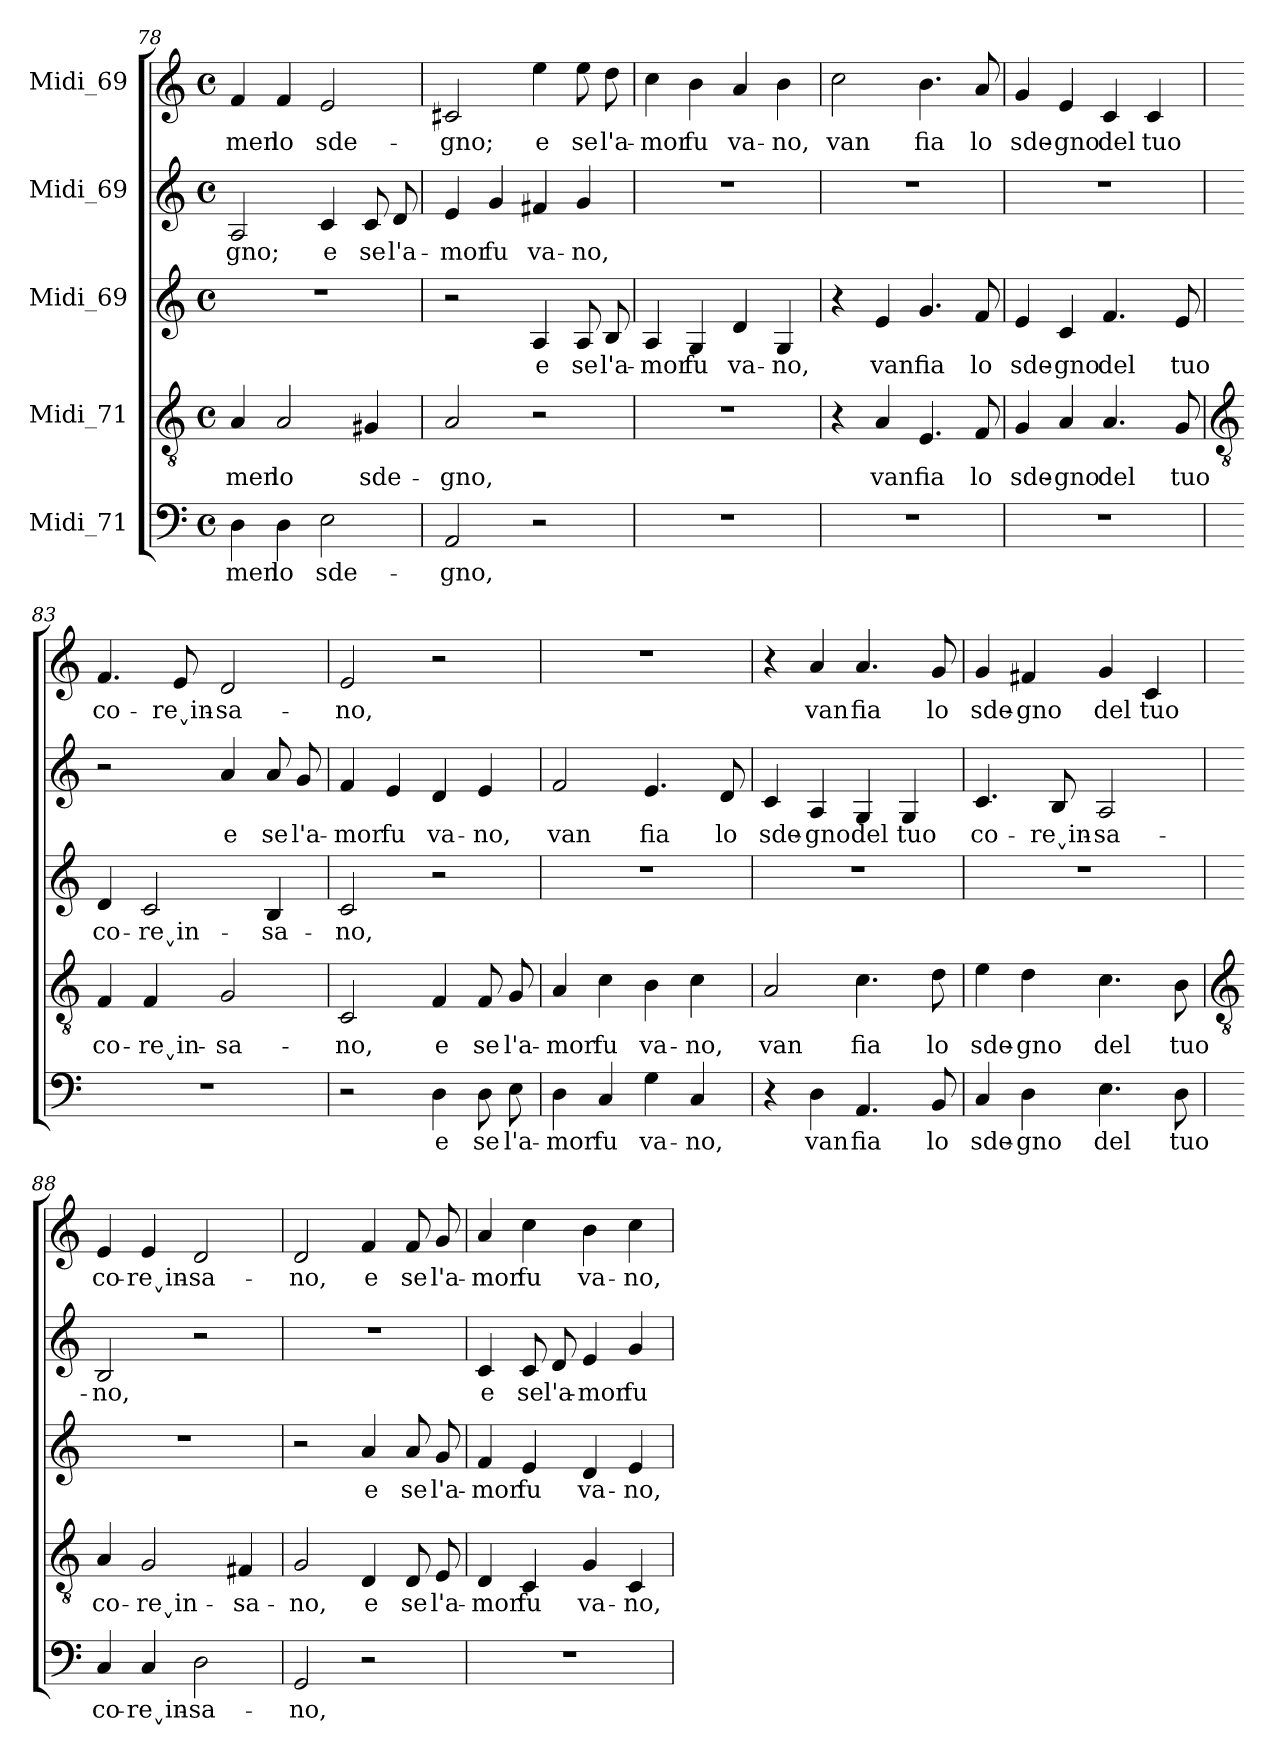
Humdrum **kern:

**kern	**text	**kern	**text	**kern	**text	**kern	**text	**kern	**text
*part5	*part5	*part4	*part4	*part3	*part3	*part2	*part2	*part1	*part1
*staff5	*staff5	*staff4	*staff4	*staff3	*staff3	*staff2	*staff2	*staff1	*staff1
*I"Midi_71	*	*I"Midi_71	*	*I"Midi_69	*	*I"Midi_69	*	*I"Midi_69	*
!!LO:LB:g=z
*clefF4	*	*clefGv2	*	*clefG2	*	*clefG2	*	*clefG2	*
*k[]	*	*k[]	*	*k[]	*	*k[]	*	*k[]	*
*C:	*	*C:	*	*C:	*	*C:	*	*C:	*
*M4/4	*	*M4/4	*	*M4/4	*	*M4/4	*	*M4/4	*
*met(c)	*	*met(c)	*	*met(c)	*	*met(c)	*	*met(c)	*
=78	=78	=78	=78	=78	=78	=78	=78	=78	=78
!	!LO:LY:b	!	!LO:LY:b	!	!	!	!LO:LY:b	!	!LO:LY:b
4D	men	4A	men	1r	.	2A	-gno;	4f	men
!	!LO:LY:b	!	!LO:LY:b	!	!	!	!	!	!LO:LY:b
4D	lo	2A	lo	.	.	.	.	4f	lo
!	!LO:LY:b	!	!	!	!	!	!LO:LY:b	!	!LO:LY:b
2E	sde-	.	.	.	.	4c	e	2e	sde-
!	!	!	!LO:LY:b	!	!	!	!LO:LY:b	!	!
.	.	4G#X	sde-	.	.	8c	se	.	.
!	!	!	!	!	!	!	!LO:LY:b	!	!
.	.	.	.	.	.	8d	l'a-	.	.
=79	=79	=79	=79	=79	=79	=79	=79	=79	=79
!	!LO:LY:b	!	!LO:LY:b	!	!	!	!LO:LY:b	!	!LO:LY:b
2AA	-gno,	2A	-gno,	2r	.	4e	-mor	2c#X	-gno;
!	!	!	!	!	!	!	!LO:LY:b	!	!
.	.	.	.	.	.	4g	fu	.	.
!	!	!	!	!	!LO:LY:b	!	!LO:LY:b	!	!LO:LY:b
2r	.	2r	.	4A	e	4f#X	va-	4ee	e
!	!	!	!	!	!LO:LY:b	!	!LO:LY:b	!	!LO:LY:b
.	.	.	.	8A	se	4g	-no,	8ee	se
!	!	!	!	!	!LO:LY:b	!	!	!	!LO:LY:b
.	.	.	.	8B	l'a-	.	.	8dd	l'a-
=80	=80	=80	=80	=80	=80	=80	=80	=80	=80
!	!	!	!	!	!LO:LY:b	!	!	!	!LO:LY:b
1r	.	1r	.	4A	-mor	1r	.	4cc	-mor
!	!	!	!	!	!LO:LY:b	!	!	!	!LO:LY:b
.	.	.	.	4G	fu	.	.	4b	fu
!	!	!	!	!	!LO:LY:b	!	!	!	!LO:LY:b
.	.	.	.	4d	va-	.	.	4a	va-
!	!	!	!	!	!LO:LY:b	!	!	!	!LO:LY:b
.	.	.	.	4G	-no,	.	.	4b	-no,
=81	=81	=81	=81	=81	=81	=81	=81	=81	=81
!	!	!	!	!	!	!	!	!	!LO:LY:b
1r	.	4r	.	4r	.	1r	.	2cc	van
!	!	!	!LO:LY:b	!	!LO:LY:b	!	!	!	!
.	.	4A	van	4e	van	.	.	.	.
!	!	!	!LO:LY:b	!	!LO:LY:b	!	!	!	!LO:LY:b
.	.	4.E	fia	4.g	fia	.	.	4.b	fia
!	!	!	!LO:LY:b	!	!LO:LY:b	!	!	!	!LO:LY:b
.	.	8F	lo	8f	lo	.	.	8a	lo
!!LO:LB:g=z
=82	=82	=82	=82	=82	=82	=82	=82	=82	=82
!	!	!	!LO:LY:b	!	!LO:LY:b	!	!	!	!LO:LY:b
1r	.	4G	sde-	4e	sde-	1r	.	4g	sde-
!	!	!	!LO:LY:b	!	!LO:LY:b	!	!	!	!LO:LY:b
.	.	4A	-gno	4c	-gno	.	.	4e	-gno
!	!	!	!LO:LY:b	!	!LO:LY:b	!	!	!	!LO:LY:b
.	.	4.A	del	4.f	del	.	.	4c	del
!	!	!	!	!	!	!	!	!	!LO:LY:b
.	.	.	.	.	.	.	.	4c	tuo
!	!	!	!LO:LY:b	!	!LO:LY:b	!	!	!	!
.	.	8G	tuo	8e	tuo	.	.	.	.
!!LO:LB:g=z
=83	=83	=83	=83	=83	=83	=83	=83	=83	=83
*	*	*clefGv2	*	*	*	*	*	*	*
!	!	!	!LO:LY:b	!	!LO:LY:b	!	!	!	!LO:LY:b
1r	.	4F	co-	4d	co-	2r	.	4.f	co-
!	!	!	!LO:LY:b	!	!LO:LY:b	!	!	!	!
.	.	4F	-reˬin-	2c	-reˬin-	.	.	.	.
!	!	!	!	!	!	!	!	!	!LO:LY:b
.	.	.	.	.	.	.	.	8e	-reˬin-
!	!	!	!LO:LY:b	!	!	!	!LO:LY:b	!	!LO:LY:b
.	.	2G	-sa-	.	.	4a	e	2d	-sa-
!	!	!	!	!	!LO:LY:b	!	!LO:LY:b	!	!
.	.	.	.	4B	-sa-	8a	se	.	.
!	!	!	!	!	!	!	!LO:LY:b	!	!
.	.	.	.	.	.	8g	l'a-	.	.
=84	=84	=84	=84	=84	=84	=84	=84	=84	=84
!	!	!	!LO:LY:b	!	!LO:LY:b	!	!LO:LY:b	!	!LO:LY:b
2r	.	2C	-no,	2c	-no,	4f	-mor	2e	-no,
!	!	!	!	!	!	!	!LO:LY:b	!	!
.	.	.	.	.	.	4e	fu	.	.
!	!LO:LY:b	!	!LO:LY:b	!	!	!	!LO:LY:b	!	!
4D	e	4F	e	2r	.	4d	va-	2r	.
!	!LO:LY:b	!	!LO:LY:b	!	!	!	!LO:LY:b	!	!
8D	se	8F	se	.	.	4e	-no,	.	.
!	!LO:LY:b	!	!LO:LY:b	!	!	!	!	!	!
8E	l'a-	8G	l'a-	.	.	.	.	.	.
=85	=85	=85	=85	=85	=85	=85	=85	=85	=85
!	!LO:LY:b	!	!LO:LY:b	!	!	!	!LO:LY:b	!	!
4D	-mor	4A	-mor	1r	.	2f	van	1r	.
!	!LO:LY:b	!	!LO:LY:b	!	!	!	!	!	!
4C	fu	4c	fu	.	.	.	.	.	.
!	!LO:LY:b	!	!LO:LY:b	!	!	!	!LO:LY:b	!	!
4G	va-	4B	va-	.	.	4.e	fia	.	.
!	!LO:LY:b	!	!LO:LY:b	!	!	!	!	!	!
4C	-no,	4c	-no,	.	.	.	.	.	.
!	!	!	!	!	!	!	!LO:LY:b	!	!
.	.	.	.	.	.	8d	lo	.	.
=86	=86	=86	=86	=86	=86	=86	=86	=86	=86
!	!	!	!LO:LY:b	!	!	!	!LO:LY:b	!	!
4r	.	2A	van	1r	.	4c	sde-	4r	.
!	!LO:LY:b	!	!	!	!	!	!LO:LY:b	!	!LO:LY:b
4D	van	.	.	.	.	4A	-gno	4a	van
!	!LO:LY:b	!	!LO:LY:b	!	!	!	!LO:LY:b	!	!LO:LY:b
4.AA	fia	4.c	fia	.	.	4G	del	4.a	fia
!	!	!	!	!	!	!	!LO:LY:b	!	!
.	.	.	.	.	.	4G	tuo	.	.
!	!LO:LY:b	!	!LO:LY:b	!	!	!	!	!	!LO:LY:b
8BB	lo	8d	lo	.	.	.	.	8g	lo
!!LO:LB:g=z
=87	=87	=87	=87	=87	=87	=87	=87	=87	=87
!	!LO:LY:b	!	!LO:LY:b	!	!	!	!LO:LY:b	!	!LO:LY:b
4C	sde-	4e	sde-	1r	.	4.c	co-	4g	sde-
!	!LO:LY:b	!	!LO:LY:b	!	!	!	!	!	!LO:LY:b
4D	-gno	4d	-gno	.	.	.	.	4f#X	-gno
!	!	!	!	!	!	!	!LO:LY:b	!	!
.	.	.	.	.	.	8B	-reˬin-	.	.
!	!LO:LY:b	!	!LO:LY:b	!	!	!	!LO:LY:b	!	!LO:LY:b
4.E	del	4.c	del	.	.	2A	-sa-	4g	del
!	!	!	!	!	!	!	!	!	!LO:LY:b
.	.	.	.	.	.	.	.	4c	tuo
!	!LO:LY:b	!	!LO:LY:b	!	!	!	!	!	!
8D	tuo	8B	tuo	.	.	.	.	.	.
!!LO:LB:g=z
=88	=88	=88	=88	=88	=88	=88	=88	=88	=88
*	*	*clefGv2	*	*	*	*	*	*	*
!	!LO:LY:b	!	!LO:LY:b	!	!	!	!LO:LY:b	!	!LO:LY:b
4C	co-	4A	co-	1r	.	2B	-no,	4e	co-
!	!LO:LY:b	!	!LO:LY:b	!	!	!	!	!	!LO:LY:b
4C	-reˬin-	2G	-reˬin-	.	.	.	.	4e	-reˬin-
!	!LO:LY:b	!	!	!	!	!	!	!	!LO:LY:b
2D	-sa-	.	.	.	.	2r	.	2d	-sa-
!	!	!	!LO:LY:b	!	!	!	!	!	!
.	.	4F#X	-sa-	.	.	.	.	.	.
=89	=89	=89	=89	=89	=89	=89	=89	=89	=89
!	!LO:LY:b	!	!LO:LY:b	!	!	!	!	!	!LO:LY:b
2GG	-no,	2G	-no,	2r	.	1r	.	2d	-no,
!	!	!	!LO:LY:b	!	!LO:LY:b	!	!	!	!LO:LY:b
2r	.	4D	e	4a	e	.	.	4f	e
!	!	!	!LO:LY:b	!	!LO:LY:b	!	!	!	!LO:LY:b
.	.	8D	se	8a	se	.	.	8f	se
!	!	!	!LO:LY:b	!	!LO:LY:b	!	!	!	!LO:LY:b
.	.	8E	l'a-	8g	l'a-	.	.	8g	l'a-
=90	=90	=90	=90	=90	=90	=90	=90	=90	=90
!	!	!	!LO:LY:b	!	!LO:LY:b	!	!LO:LY:b	!	!LO:LY:b
1r	.	4D	-mor	4f	-mor	4c	e	4a	-mor
!	!	!	!LO:LY:b	!	!LO:LY:b	!	!LO:LY:b	!	!LO:LY:b
.	.	4C	fu	4e	fu	8c	se	4cc	fu
!	!	!	!	!	!	!	!LO:LY:b	!	!
.	.	.	.	.	.	8d	l'a-	.	.
!	!	!	!LO:LY:b	!	!LO:LY:b	!	!LO:LY:b	!	!LO:LY:b
.	.	4G	va-	4d	va-	4e	-mor	4b	va-
!	!	!	!LO:LY:b	!	!LO:LY:b	!	!LO:LY:b	!	!LO:LY:b
.	.	4C	-no,	4e	-no,	4g	fu	4cc	-no,
=	=	=	=	=	=	=	=	=	=
*-	*-	*-	*-	*-	*-	*-	*-	*-	*-
